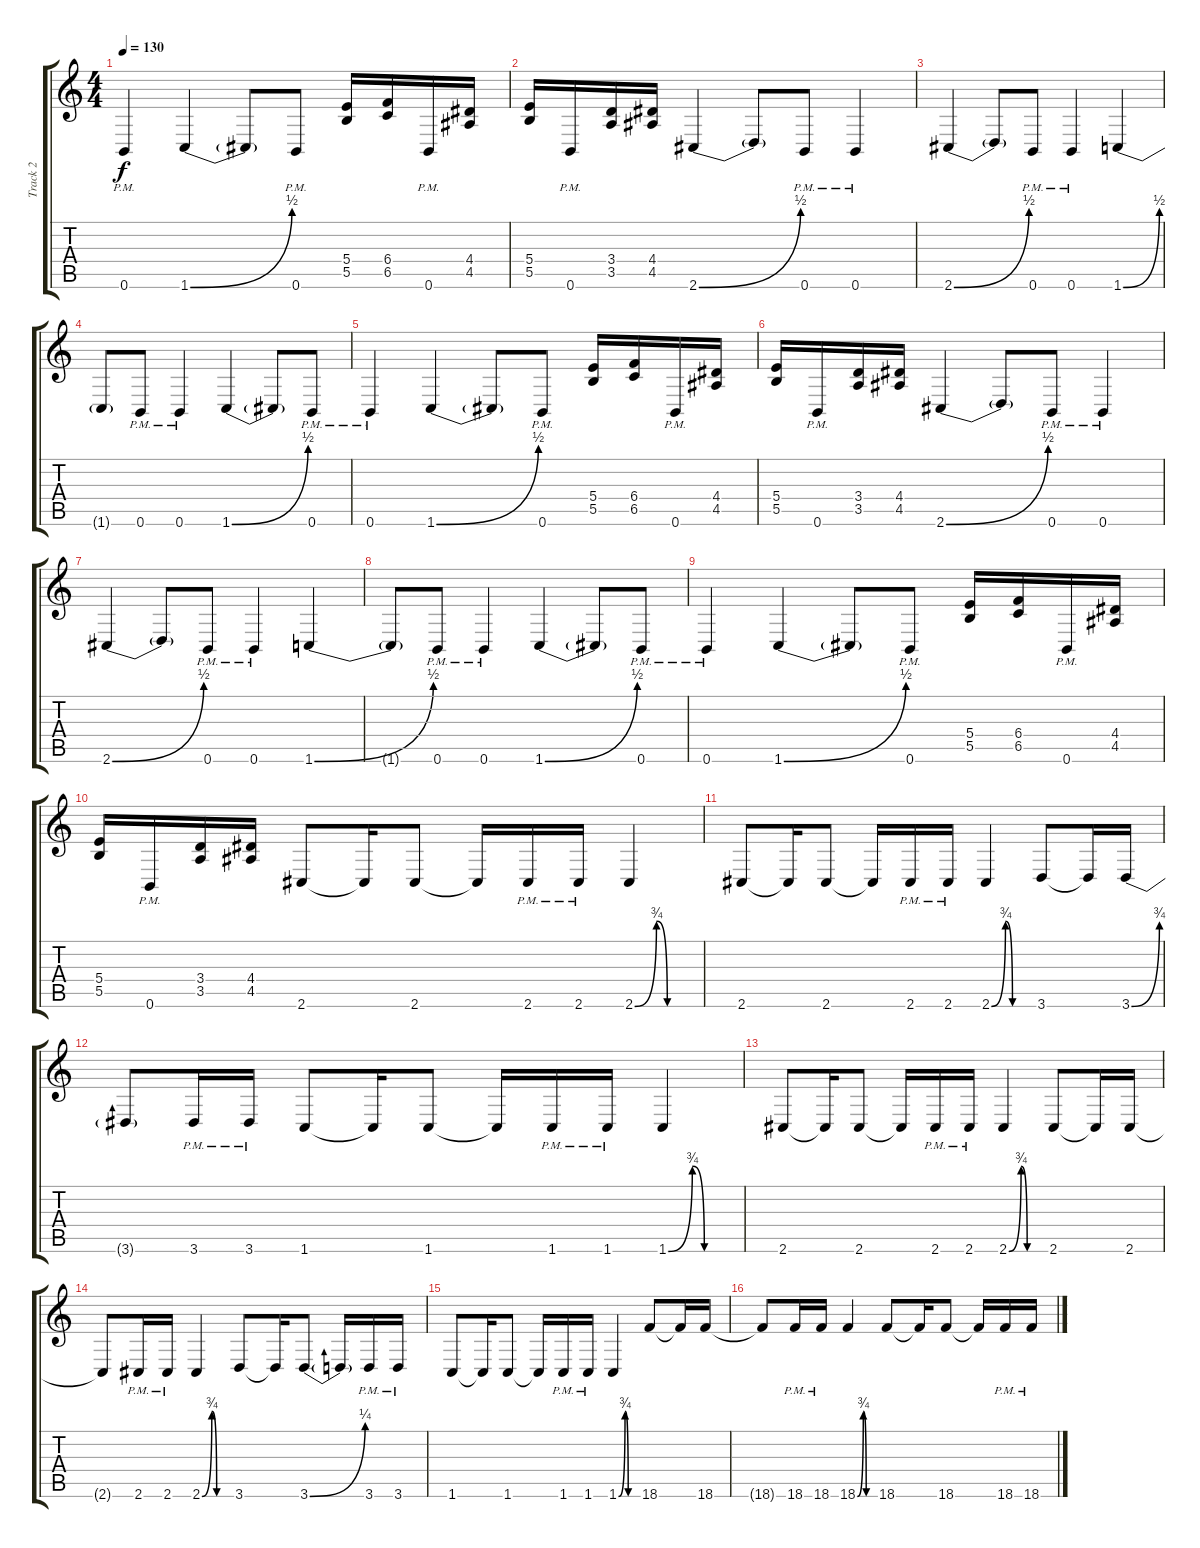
\track ("Track 2" "Track 2") {instrument overdrivenguitar}
\staff {score tabs}
\tuning (Db4 Ab3 E3 B2 Gb2 B1) {hide}
\ts (4 4)
\tempo 130
\clef g2
\ks c
0.6{pm}.4{dy f} 1.6{be (bend 0 0 60 2)}.4 1.6{t}.8 0.6{pm}.8 (5.4 5.5).16 (6.4 6.5).16 0.6{pm}.16 (4.4 4.5).16 |
(5.4 5.5).16 0.6{pm}.16 (3.4 3.5).16 (4.4 4.5).16 2.6{be (bend 0 0 60 2)}.4 2.6{t}.8 0.6{pm}.8 0.6{pm}.4 |
2.6{be (bend 0 0 60 2)}.4 2.6{t}.8 0.6{pm}.8 0.6{pm}.4 1.6{be (bend 0 0 60 2)}.4 |
1.6{t}.8 0.6{pm}.8 0.6{pm}.4 1.6{be (bend 0 0 60 2)}.4 1.6{t}.8 0.6{pm}.8 |
0.6{pm}.4 1.6{be (bend 0 0 60 2)}.4 1.6{t}.8 0.6{pm}.8 (5.4 5.5).16 (6.4 6.5).16 0.6{pm}.16 (4.4 4.5).16 |
(5.4 5.5).16 0.6{pm}.16 (3.4 3.5).16 (4.4 4.5).16 2.6{be (bend 0 0 60 2)}.4 2.6{t}.8 0.6{pm}.8 0.6{pm}.4 |
2.6{be (bend 0 0 60 2)}.4 2.6{t}.8 0.6{pm}.8 0.6{pm}.4 1.6{be (bend 0 0 60 2)}.4 |
1.6{t}.8 0.6{pm}.8 0.6{pm}.4 1.6{be (bend 0 0 60 2)}.4 1.6{t}.8 0.6{pm}.8 |
0.6{pm}.4 1.6{be (bend 0 0 60 2)}.4 1.6{t}.8 0.6{pm}.8 (5.4 5.5).16 (6.4 6.5).16 0.6{pm}.16 (4.4 4.5).16 |
(5.4 5.5).16 0.6{pm}.16 (3.4 3.5).16 (4.4 4.5).16 2.6.8 2.6{t}.16 2.6.8 2.6{t}.16 2.6{pm}.16 2.6{pm}.16 2.6{be (custom 0 0 20 3 30 0 60 0)}.4 |
2.6.8 2.6{t}.16 2.6.8 2.6{t}.16 2.6{pm}.16 2.6{pm}.16 2.6{be (custom 0 0 20 3 30 0 60 0)}.4 3.6.8 3.6{t}.16 3.6{be (bend 0 0 60 3)}.16 |
3.6{t}.8 3.6{pm}.16 3.6{pm}.16 1.6.8 1.6{t}.16 1.6.8 1.6{t}.16 1.6{pm}.16 1.6{pm}.16 1.6{be (custom 0 0 20 3 30 0 60 0)}.4 |
2.6.8 2.6{t}.16 2.6.8 2.6{t}.16 2.6{pm}.16 2.6{pm}.16 2.6{be (custom 0 0 20 3 30 0 60 0)}.4 2.6.8 2.6{t}.16 2.6.16 |
2.6{t}.8 2.6{pm}.16 2.6{pm}.16 2.6{be (custom 0 0 20 3 30 0 60 0)}.4 3.6.8 3.6{t}.16 3.6{be (bend 0 0 60 1)}.8 3.6{t}.16 3.6{pm}.16 3.6{pm}.16 |
1.6.8 1.6{t}.16 1.6.8 1.6{t}.16 1.6{pm}.16 1.6{pm}.16 1.6{be (custom 0 0 20 3 30 0 60 0)}.4 18.6.8 18.6{t}.16 18.6.16 |
18.6{t}.8 18.6{pm}.16 18.6{pm}.16 18.6{be (custom 0 0 20 3 30 0 60 0)}.4 18.6.8 18.6{t}.16 18.6.8 18.6{t}.16 18.6{pm}.16 18.6{pm}.16
